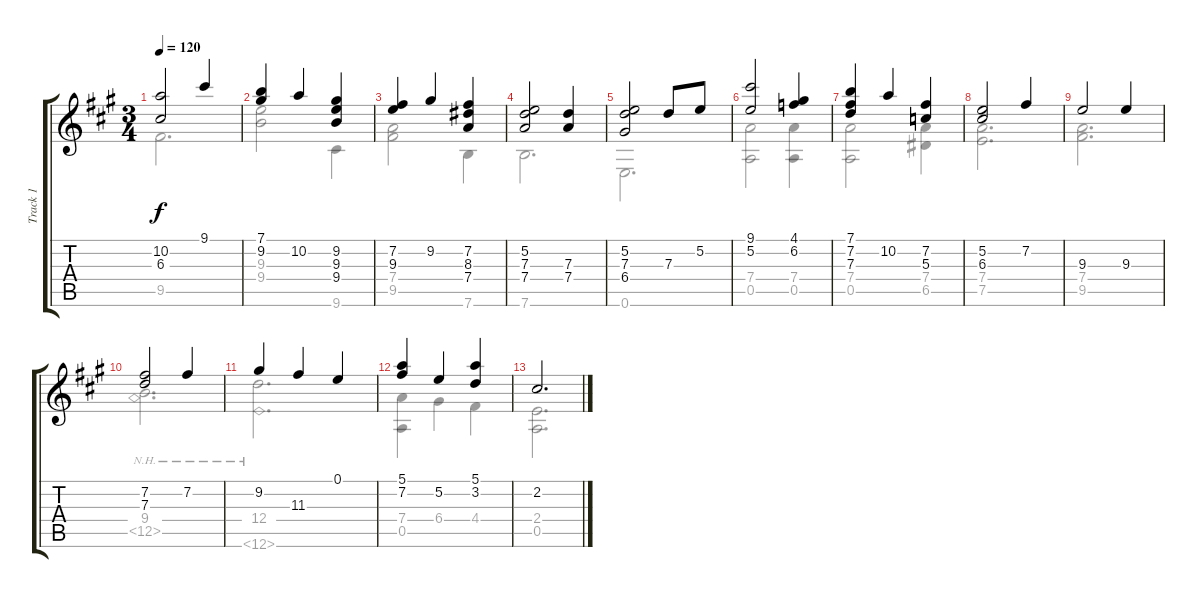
\track ("Track 1" "Track 1") {instrument electricguitarjazz}
\staff {score tabs}
\tuning (E4 B3 G3 D3 A2 E2) {hide}
\voice
\ts (3 4)
\tempo 120
\clef g2
\ks a
(10.2 6.3).2{dy f} 9.1.4 |
(7.1 9.2).4 10.2.4 (9.2 9.3 9.4).4 |
(7.2 9.3).4 9.2.4 (7.2 8.3 7.4).4 |
(5.2 7.3 7.4).2 (7.3 7.4).4 |
(5.2 7.3 6.4).2 7.3.8 5.2.8 |
(9.1 5.2).2 (4.1 6.2).4 |
(7.1 7.2 7.3).4 10.2.4 (7.2 5.3).4 |
(5.2 6.3).2 7.2.4 |
9.3.2 9.3.4 |
(7.2 7.3).2 7.2.4 |
9.2.4 11.3.4 0.1.4 |
(5.1 7.2).4 5.2.4 (5.1 3.2).4 |
2.2.2{d}
\voice
\clef g2
\ottava regular
\simile none
\ks a
9.5.2{d dy f} |
(9.3 9.4).2 9.6.4 |
(7.4 9.5).2 7.6.4 |
7.6.2{d} |
0.6.2{d} |
(7.4 0.5).2 (7.4 0.5).4 |
(7.4 0.5).2 (7.4 6.5).4 |
(7.4 7.5).2{d} |
(7.4 9.5).2{d} |
(9.4 12.5{nh}).2{d} |
(12.4 12.6{nh}).2{d} |
(7.4 0.5).4 6.4.4 4.4.4 |
(2.4 0.5).2{d}
